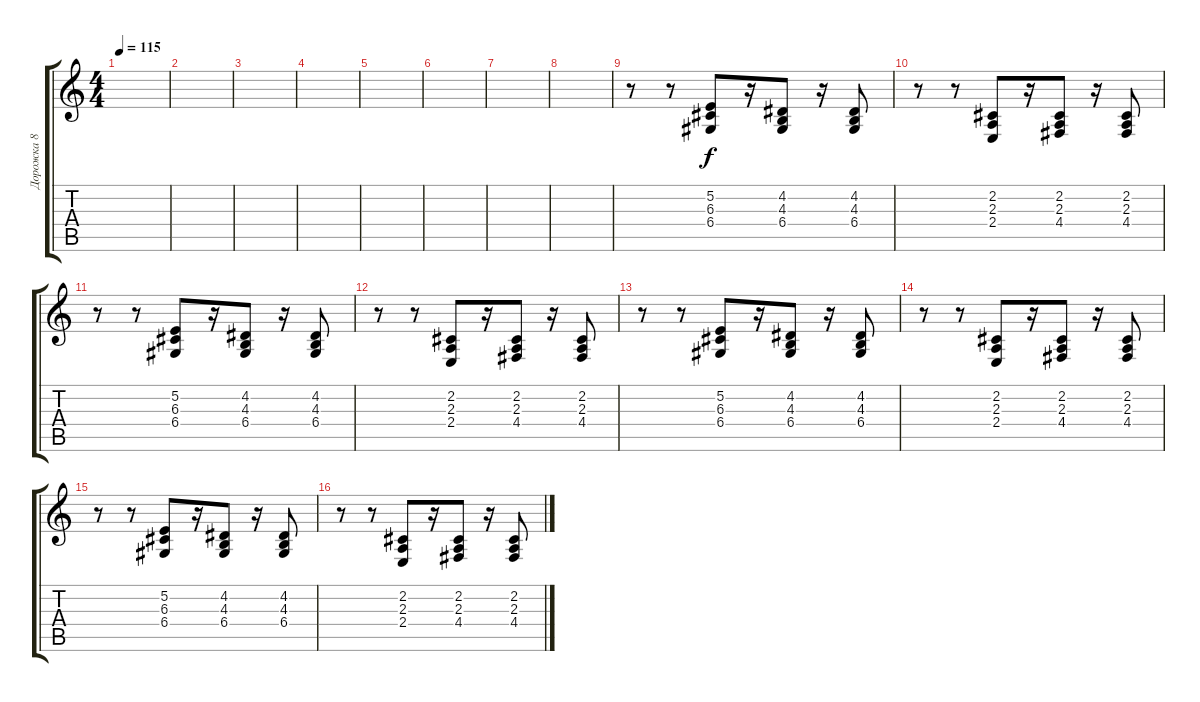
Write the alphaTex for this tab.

\track ("Дорожка 8" "Дорожка 8") {instrument electricgrandpiano}
\staff {score tabs}
\tuning (E4 B3 G3 D3 A2 E2) {hide}
\ts (4 4)
\tempo 115
\clef g2
\ks c
|
|
|
|
|
|
|
|
r.8 r.8 (5.2 6.3 6.4).8 r.16 (4.2 4.3 6.4).8 r.16 (4.2 4.3 6.4).8 |
r.8 r.8 (2.2 2.3 2.4).8 r.16 (2.2 2.3 4.4).8 r.16 (2.2 2.3 4.4).8 |
r.8 r.8 (5.2 6.3 6.4).8 r.16 (4.2 4.3 6.4).8 r.16 (4.2 4.3 6.4).8 |
r.8 r.8 (2.2 2.3 2.4).8 r.16 (2.2 2.3 4.4).8 r.16 (2.2 2.3 4.4).8 |
r.8 r.8 (5.2 6.3 6.4).8 r.16 (4.2 4.3 6.4).8 r.16 (4.2 4.3 6.4).8 |
r.8 r.8 (2.2 2.3 2.4).8 r.16 (2.2 2.3 4.4).8 r.16 (2.2 2.3 4.4).8 |
r.8 r.8 (5.2 6.3 6.4).8 r.16 (4.2 4.3 6.4).8 r.16 (4.2 4.3 6.4).8 |
r.8 r.8 (2.2 2.3 2.4).8 r.16 (2.2 2.3 4.4).8 r.16 (2.2 2.3 4.4).8
